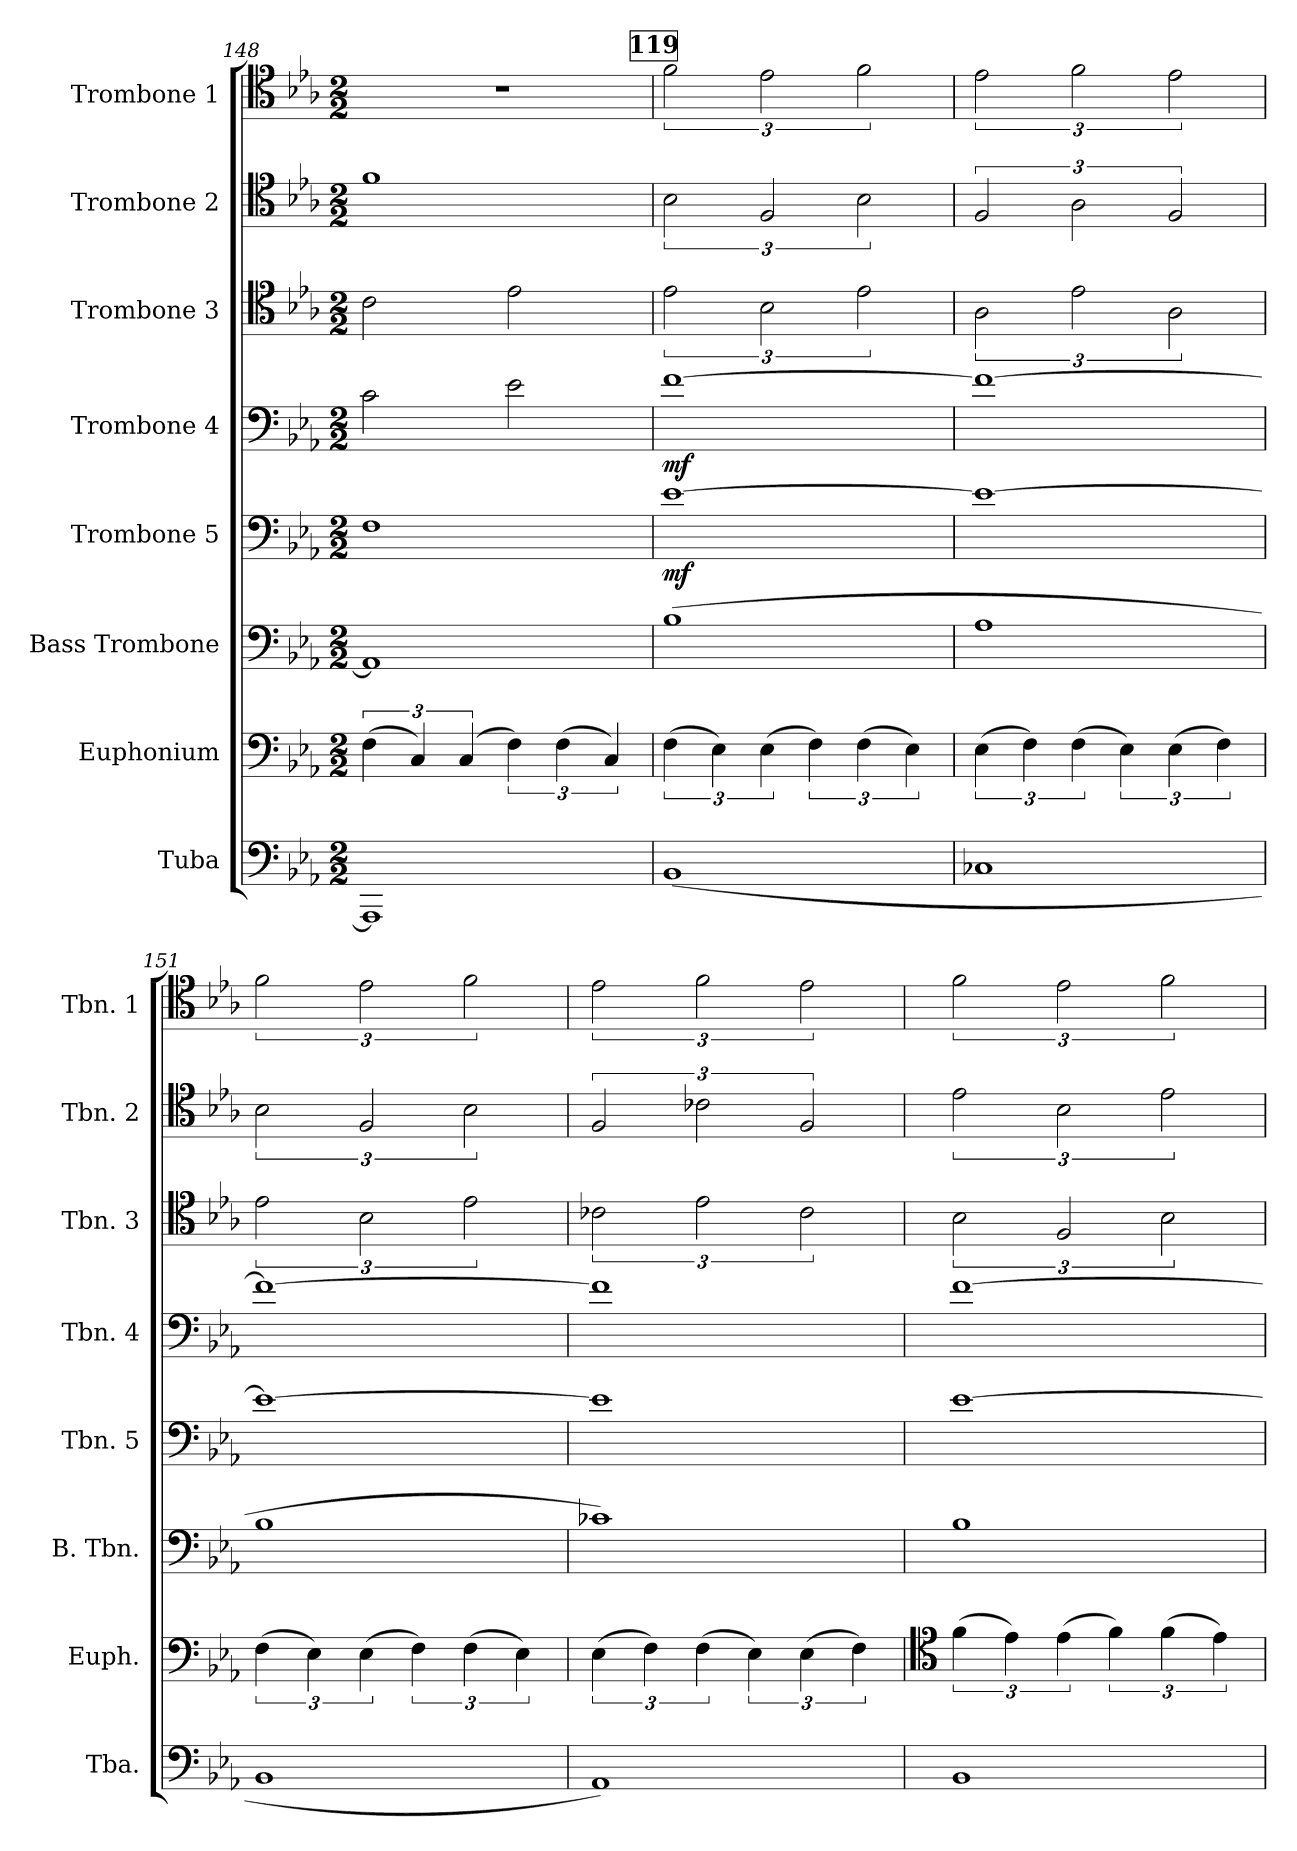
**kern	**kern	**kern	**kern	**dynam	**kern	**dynam	**kern	**kern	**kern
*part8	*part7	*part6	*part5	*part5	*part4	*part4	*part3	*part2	*part1
*staff8	*staff7	*staff6	*staff5	*staff5	*staff4	*staff4	*staff3	*staff2	*staff1
*I"Tuba	*I"Euphonium	*I"Bass Trombone	*I"Trombone 5	*	*I"Trombone 4	*	*I"Trombone 3	*I"Trombone 2	*I"Trombone 1
*I'Tba.	*I'Euph.	*I'B. Tbn.	*I'Tbn. 5	*	*I'Tbn. 4	*	*I'Tbn. 3	*I'Tbn. 2	*I'Tbn. 1
*clefF4	*clefF4	*clefF4	*clefF4	*	*clefF4	*	*clefC4	*clefC4	*clefC4
*k[b-e-a-]	*k[b-e-a-]	*k[b-e-a-]	*k[b-e-a-]	*	*k[b-e-a-]	*	*k[b-e-a-]	*k[b-e-a-]	*k[b-e-a-]
*M2/2	*M2/2	*M2/2	*M2/2	*	*M2/2	*	*M2/2	*M2/2	*M2/2
=148	=148	=148	=148	=148	=148	=148	=148	=148	=148
1AAA]	(>6F\	1AA]	1F	.	2c\	.	2c\	1f	1r
.	6C/)	.	.	.	.	.	.	.	.
.	(>6C/	.	.	.	.	.	.	.	.
.	6F\)	.	.	.	2e-\	.	2e-\	.	.
.	(>6F\	.	.	.	.	.	.	.	.
.	6C/)	.	.	.	.	.	.	.	.
!!LO:REH:place=s1:a:B:fs=14:t=119
=149	=149	=149	=149	=149	=149	=149	=149	=149	=149
!	!	!	!	!LO:DY:b	!	!LO:DY:b	!	!	!
(<1BB-	(>6F\	(>1B-	[1e-	mf	[1f	mf	3e-\	3B-\	3f\
.	6E-\)	.	.	.	.	.	.	.	.
.	(>6E-\	.	.	.	.	.	3B-\	3F/	3e-\
.	6F\)	.	.	.	.	.	.	.	.
.	(>6F\	.	.	.	.	.	3e-\	3B-\	3f\
.	6E-\)	.	.	.	.	.	.	.	.
!!LO:PB:g=z
=150	=150	=150	=150	=150	=150	=150	=150	=150	=150
1C-X	(>6E-\	1A-	1e-_	.	1f_	.	3A-\	3F/	3e-\
.	6F\)	.	.	.	.	.	.	.	.
.	(>6F\	.	.	.	.	.	3e-\	3A-\	3f\
.	6E-\)	.	.	.	.	.	.	.	.
.	(>6E-\	.	.	.	.	.	3A-\	3F/	3e-\
.	6F\)	.	.	.	.	.	.	.	.
=151	=151	=151	=151	=151	=151	=151	=151	=151	=151
1BB-	(>6F\	1B-	1e-_	.	1f_	.	3e-\	3B-\	3f\
.	6E-\)	.	.	.	.	.	.	.	.
.	(>6E-\	.	.	.	.	.	3B-\	3F/	3e-\
.	6F\)	.	.	.	.	.	.	.	.
.	(>6F\	.	.	.	.	.	3e-\	3B-\	3f\
.	6E-\)	.	.	.	.	.	.	.	.
=152	=152	=152	=152	=152	=152	=152	=152	=152	=152
1AA-)	(>6E-\	1c-X)	1e-]	.	1f]	.	3c-X\	3F/	3e-\
.	6F\)	.	.	.	.	.	.	.	.
.	(>6F\	.	.	.	.	.	3e-\	3c-X\	3f\
.	6E-\)	.	.	.	.	.	.	.	.
.	(>6E-\	.	.	.	.	.	3c-\	3F/	3e-\
.	6F\)	.	.	.	.	.	.	.	.
=153	=153	=153	=153	=153	=153	=153	=153	=153	=153
*	*clefC4	*	*	*	*	*	*	*	*
1BB-	(>6f\	1B-	[1e-	.	[1f	.	3B-\	3e-\	3f\
.	6e-\)	.	.	.	.	.	.	.	.
.	(>6e-\	.	.	.	.	.	3F/	3B-\	3e-\
.	6f\)	.	.	.	.	.	.	.	.
.	(>6f\	.	.	.	.	.	3B-\	3e-\	3f\
.	6e-\)	.	.	.	.	.	.	.	.
=	=	=	=	=	=	=	=	=	=
*-	*-	*-	*-	*-	*-	*-	*-	*-	*-
